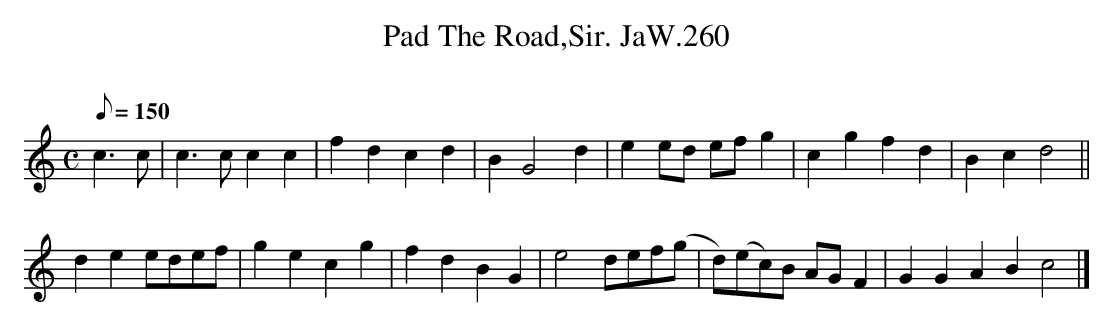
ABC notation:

X:1
T:Pad The Road,Sir. JaW.260
M:C
Q:150
O:
K:C
c3c|c3c c2c2|f2d2c2d2|B2G4d2|e2ed efg2|c2g2f2d2|B2c2d4||
d2e2 edef|g2e2c2g2|f2d2B2G2|e4 def(g|d)(ec)B AG F2|G2G2A2B2c4|]
